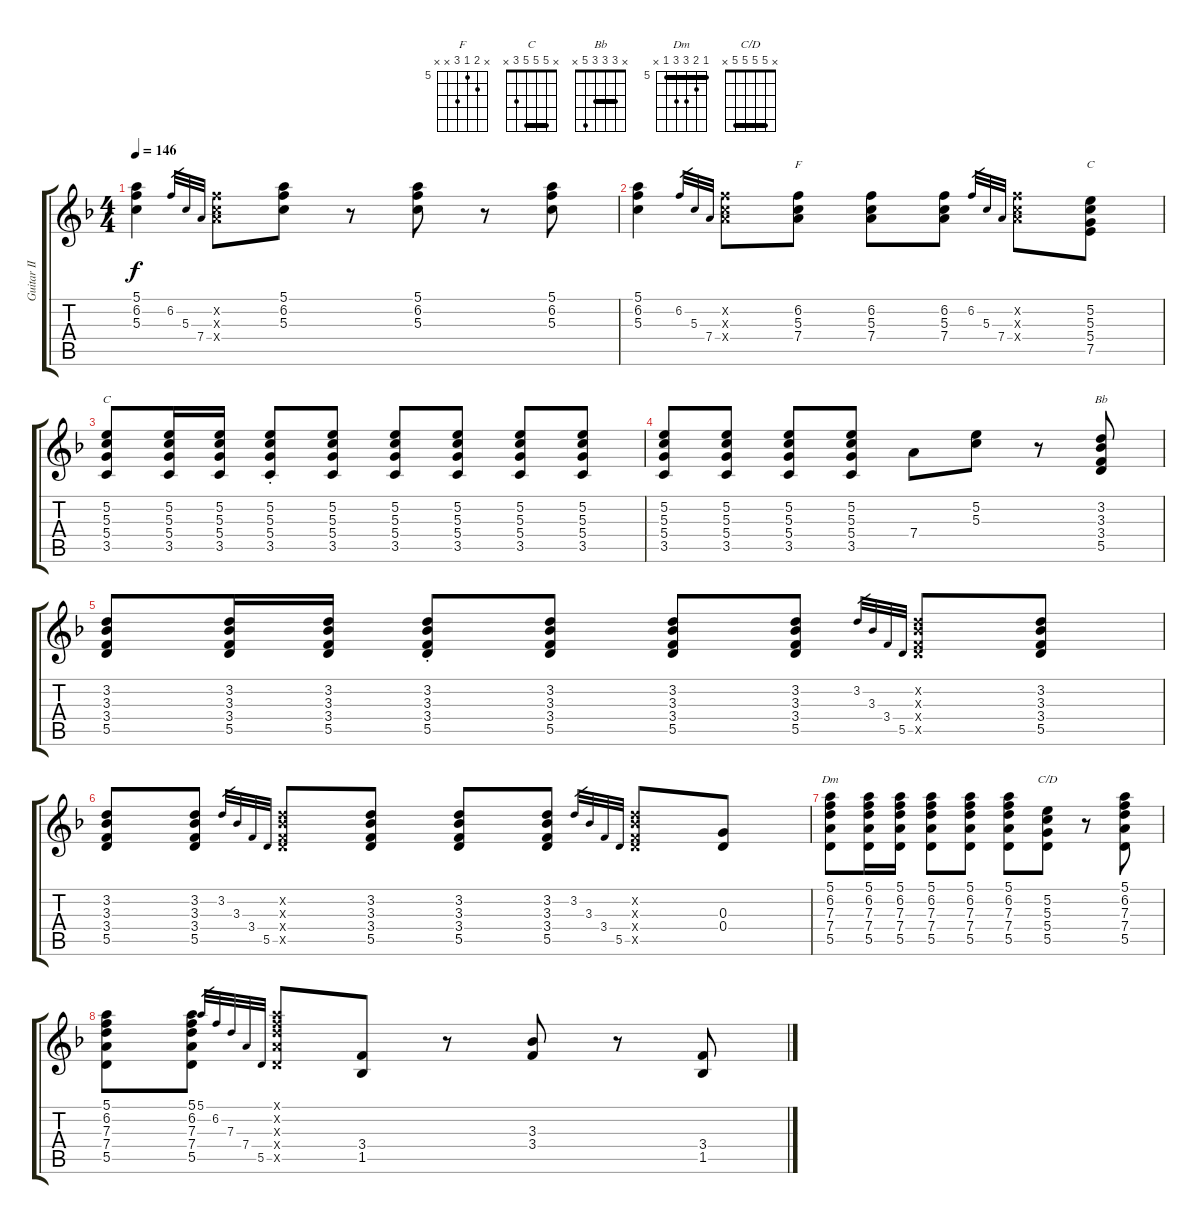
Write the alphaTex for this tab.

\track ("Guitar II" "Guitar II") {instrument electricguitarclean}
\staff {score tabs}
\tuning (E4 B3 G3 D3 A2 E2) {hide}
\chord ("F" x 6 5 7 x x) {firstfret 5}
\chord ("C" x 5 5 5 7 x) {firstfret 5 barre 5}
\chord ("C" x 5 5 5 3 x) {barre 5}
\chord ("Bb" x 3 3 3 5 x) {barre 3}
\chord ("Dm" 5 6 7 7 5 x) {firstfret 5 barre 5}
\chord ("C/D" x 5 5 5 5 x) {barre 5}
\ts (4 4)
\tempo 146
\clef g2
\ks f
(5.1 6.2 5.3).4{dy f} 6.2.32{gr} 5.3.32{gr} 7.4.32{gr} (6.2{x} 5.3{x} 7.4{x}).8 (5.1 6.2 5.3).8 r.8 (5.1 6.2 5.3).8 r.8 (5.1 6.2 5.3).8 |
(5.1 6.2 5.3).4 6.2.32{gr} 5.3.32{gr} 7.4.32{gr} (6.2{x} 5.3{x} 7.4{x}).8 (6.2 5.3 7.4).8{ch "F"} (6.2 5.3 7.4).8 (6.2 5.3 7.4).8 6.2.32{gr} 5.3.32{gr} 7.4.32{gr} (6.2{x} 5.3{x} 7.4{x}).8 (5.2 5.3 5.4 7.5).8{ch "C"} |
(5.2 5.3 5.4 3.5).8{ch "C"} (5.2 5.3 5.4 3.5).16 (5.2 5.3 5.4 3.5).16 (5.2{st} 5.3{st} 5.4{st} 3.5{st}).8 (5.2 5.3 5.4 3.5).8 (5.2 5.3 5.4 3.5).8 (5.2 5.3 5.4 3.5).8 (5.2 5.3 5.4 3.5).8 (5.2 5.3 5.4 3.5).8 |
(5.2 5.3 5.4 3.5).8 (5.2 5.3 5.4 3.5).8 (5.2 5.3 5.4 3.5).8 (5.2 5.3 5.4 3.5).8 7.4.8 (5.2 5.3).8 r.8 (3.2 3.3 3.4 5.5).8{ch "Bb"} |
(3.2 3.3 3.4 5.5).8 (3.2 3.3 3.4 5.5).16 (3.2 3.3 3.4 5.5).16 (3.2{st} 3.3{st} 3.4{st} 5.5{st}).8 (3.2 3.3 3.4 5.5).8 (3.2 3.3 3.4 5.5).8 (3.2 3.3 3.4 5.5).8 3.2.32{gr} 3.3.32{gr} 3.4.32{gr} 5.5.32{gr} (3.2{x} 3.3{x} 3.4{x} 5.5{x}).8 (3.2 3.3 3.4 5.5).8 |
(3.2 3.3 3.4 5.5).8 (3.2 3.3 3.4 5.5).8 3.2.32{gr} 3.3.32{gr} 3.4.32{gr} 5.5.32{gr} (3.2{x} 3.3{x} 3.4{x} 5.5{x}).8 (3.2 3.3 3.4 5.5).8 (3.2 3.3 3.4 5.5).8 (3.2 3.3 3.4 5.5).8 3.2.32{gr} 3.3.32{gr} 3.4.32{gr} 5.5.32{gr} (3.2{x} 3.3{x} 3.4{x} 5.5{x}).8 (0.3 0.4).8 |
(5.1 6.2 7.3 7.4 5.5).8{ch "Dm"} (5.1 6.2 7.3 7.4 5.5).16 (5.1 6.2 7.3 7.4 5.5).16 (5.1 6.2 7.3 7.4 5.5).8 (5.1 6.2 7.3 7.4 5.5).8 (5.1 6.2 7.3 7.4 5.5).8 (5.2 5.3 5.4 5.5).8{ch "C/D"} r.8 (5.1 6.2 7.3 7.4 5.5).8 |
(5.1 6.2 7.3 7.4 5.5).8 (5.1 6.2 7.3 7.4 5.5).8 5.1.32{gr} 6.2.32{gr} 7.3.32{gr} 7.4.32{gr} 5.5.32{gr} (5.1{x} 6.2{x} 7.3{x} 7.4{x} 5.5{x}).8 (3.4 1.5).8 r.8 (3.3 3.4).8 r.8 (3.4 1.5).8
